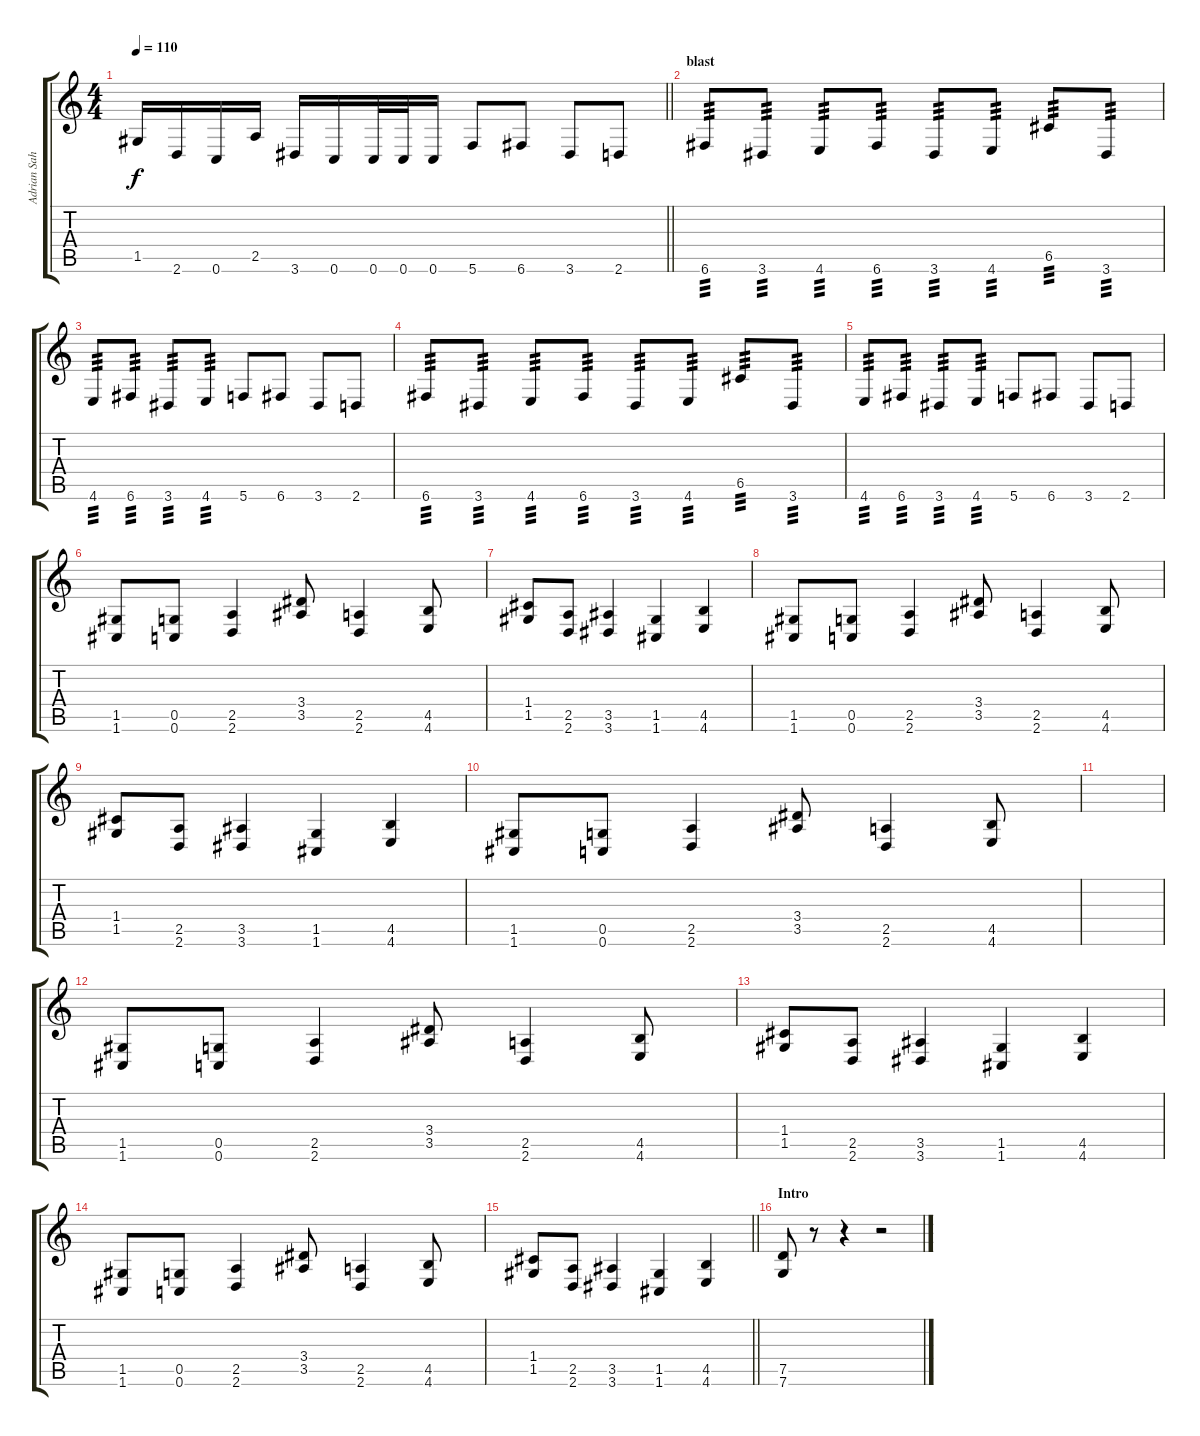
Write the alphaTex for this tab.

\track ("Adrian Sahid" "Adrian Sah") {instrument distortionguitar}
\staff {score tabs}
\tuning (D4 A3 F3 C3 G2 C2) {hide}
\ts (4 4)
\tempo 110
\clef g2
\barLineRight lightlight
\ks c
1.5.16{dy f} 2.6.16 0.6.16 2.5.16 3.6.16 0.6.16 0.6.32 0.6.32 0.6.16 5.6.8 6.6.8 3.6.8 2.6.8 |
\section ("" "blast")
6.6.8{tp 3} 3.6.8{tp 3} 4.6.8{tp 3} 6.6.8{tp 3} 3.6.8{tp 3} 4.6.8{tp 3} 6.5.8{tp 3} 3.6.8{tp 3} |
4.6.8{tp 3} 6.6.8{tp 3} 3.6.8{tp 3} 4.6.8{tp 3} 5.6.8 6.6.8 3.6.8 2.6.8 |
6.6.8{tp 3} 3.6.8{tp 3} 4.6.8{tp 3} 6.6.8{tp 3} 3.6.8{tp 3} 4.6.8{tp 3} 6.5.8{tp 3} 3.6.8{tp 3} |
4.6.8{tp 3} 6.6.8{tp 3} 3.6.8{tp 3} 4.6.8{tp 3} 5.6.8 6.6.8 3.6.8 2.6.8 |
(1.5 1.6).8 (0.5 0.6).8 (2.5 2.6).4 (3.4 3.5).8 (2.5 2.6).4 (4.5 4.6).8 |
(1.4 1.5).8 (2.5 2.6).8 (3.5 3.6).4 (1.5 1.6).4 (4.5 4.6).4 |
(1.5 1.6).8 (0.5 0.6).8 (2.5 2.6).4 (3.4 3.5).8 (2.5 2.6).4 (4.5 4.6).8 |
(1.4 1.5).8 (2.5 2.6).8 (3.5 3.6).4 (1.5 1.6).4 (4.5 4.6).4 |
(1.5 1.6).8 (0.5 0.6).8 (2.5 2.6).4 (3.4 3.5).8 (2.5 2.6).4 (4.5 4.6).8 |
|
(1.5 1.6).8 (0.5 0.6).8 (2.5 2.6).4 (3.4 3.5).8 (2.5 2.6).4 (4.5 4.6).8 |
(1.4 1.5).8 (2.5 2.6).8 (3.5 3.6).4 (1.5 1.6).4 (4.5 4.6).4 |
(1.5 1.6).8 (0.5 0.6).8 (2.5 2.6).4 (3.4 3.5).8 (2.5 2.6).4 (4.5 4.6).8 |
\barLineRight lightlight
(1.4 1.5).8 (2.5 2.6).8 (3.5 3.6).4 (1.5 1.6).4 (4.5 4.6).4 |
\section ("" "Intro")
(7.5 7.6).8 r.8 r.4 r.2
